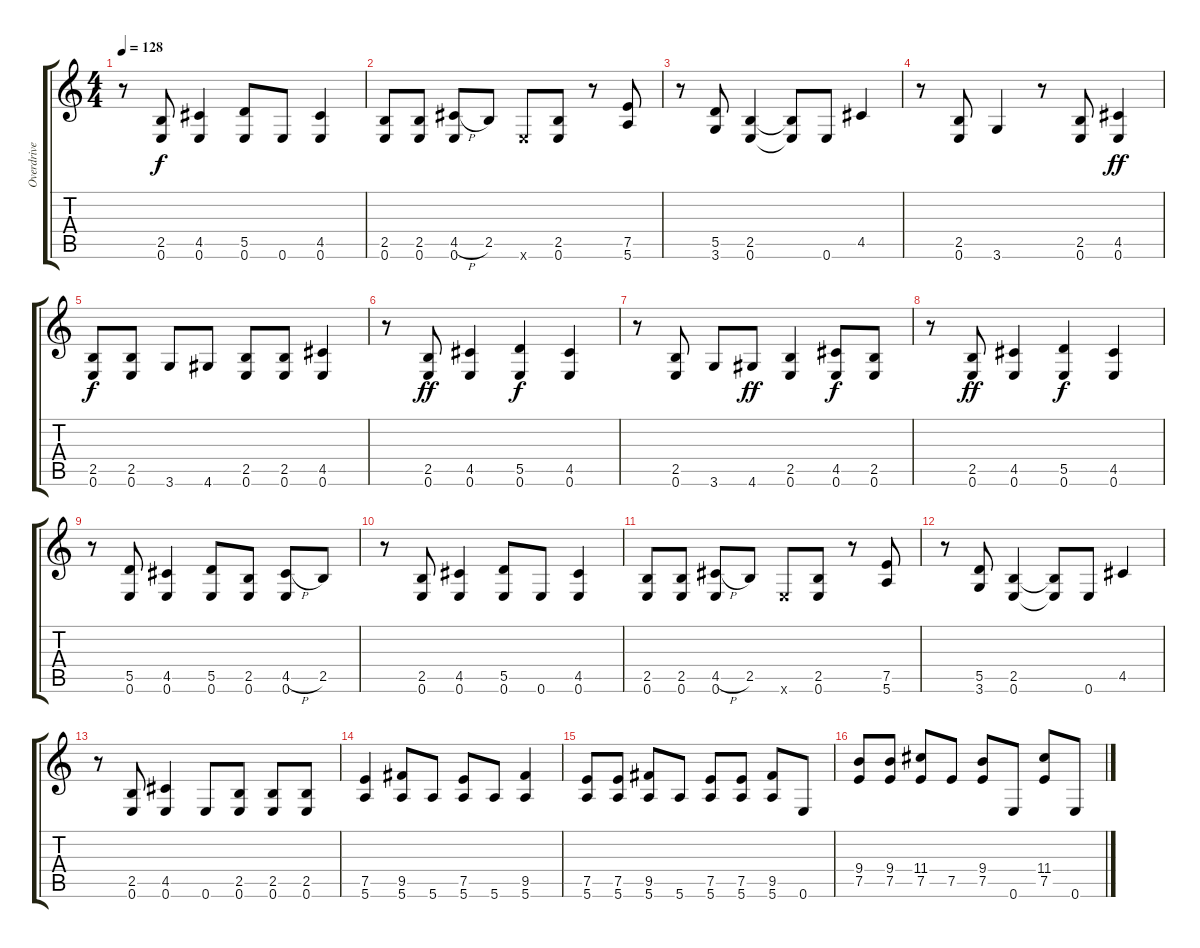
\track ("Overdrive Guitar" "Overdrive ") {instrument overdrivenguitar}
\staff {score tabs}
\tuning (E4 B3 G3 D3 A2 E2) {hide}
\ts (4 4)
\tempo 128
\clef g2
\ks c
r.8{dy f} (2.5 0.6).8 (4.5 0.6).4 (5.5 0.6).8 0.6.8 (4.5 0.6).4 |
(2.5 0.6).8 (2.5 0.6).8 (4.5{h} 0.6).8 2.5.8 0.6{x}.8 (2.5 0.6).8 r.8 (7.5 5.6).8 |
r.8 (5.5 3.6).8 (2.5 0.6).4 (2.5{t} 0.6{t}).8 0.6.8 4.5.4 |
r.8 (2.5 0.6).8 3.6.4 r.8 (2.5 0.6).8 (4.5 0.6).4{dy ff} |
(2.5 0.6).8{dy f} (2.5 0.6).8 3.6.8 4.6.8 (2.5 0.6).8 (2.5 0.6).8 (4.5 0.6).4 |
r.8 (2.5 0.6).8{dy ff} (4.5 0.6).4 (5.5 0.6).4{dy f} (4.5 0.6).4 |
r.8 (2.5 0.6).8 3.6.8 4.6.8{dy ff} (2.5 0.6).4 (4.5 0.6).8{dy f} (2.5 0.6).8 |
r.8 (2.5 0.6).8{dy ff} (4.5 0.6).4 (5.5 0.6).4{dy f} (4.5 0.6).4 |
r.8 (5.5 0.6).8 (4.5 0.6).4 (5.5 0.6).8 (2.5 0.6).8 (4.5{h} 0.6).8 2.5.8 |
r.8 (2.5 0.6).8 (4.5 0.6).4 (5.5 0.6).8 0.6.8 (4.5 0.6).4 |
(2.5 0.6).8 (2.5 0.6).8 (4.5{h} 0.6).8 2.5.8 0.6{x}.8 (2.5 0.6).8 r.8 (7.5 5.6).8 |
r.8 (5.5 3.6).8 (2.5 0.6).4 (2.5{t} 0.6{t}).8 0.6.8 4.5.4 |
r.8 (2.5 0.6).8 (4.5 0.6).4 0.6.8 (2.5 0.6).8 (2.5 0.6).8 (2.5 0.6).8 |
(7.5 5.6).4 (9.5 5.6).8 5.6.8 (7.5 5.6).8 5.6.8 (9.5 5.6).4 |
(7.5 5.6).8 (7.5 5.6).8 (9.5 5.6).8 5.6.8 (7.5 5.6).8 (7.5 5.6).8 (9.5 5.6).8 0.6.8 |
(9.4 7.5).8 (9.4 7.5).8 (11.4 7.5).8 7.5.8 (9.4 7.5).8 0.6.8 (11.4 7.5).8 0.6.8
